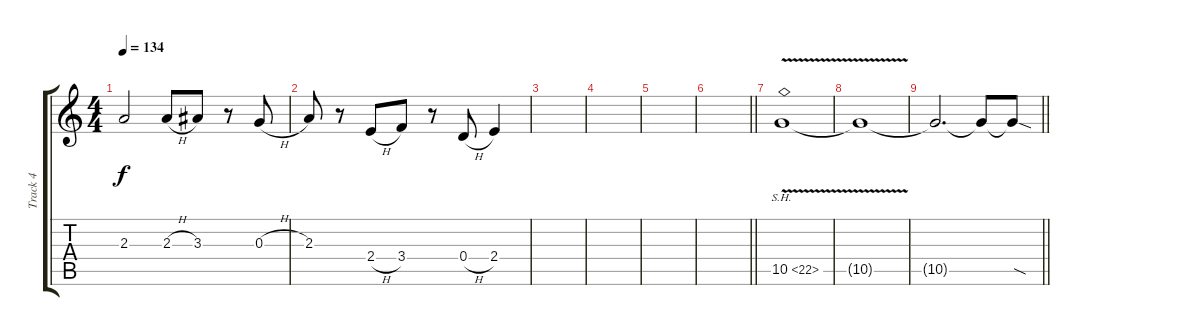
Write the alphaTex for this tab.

\track ("Track 4" "Track 4") {instrument distortionguitar}
\staff {score tabs}
\tuning (E4 B3 G3 D3 A2 E2) {hide}
\ts (4 4)
\tempo 134
\clef g2
\ks c
2.3.2{dy f} 2.3{h}.8 3.3.8 r.8 0.3{h}.8 |
2.3.8 r.8 2.4{h}.8 3.4.8 r.8 0.4{h}.8 2.4.4 |
|
|
|
\barLineRight lightlight
|
10.5{sh 12 v}.1 |
10.5{t}.1 |
\barLineRight lightlight
10.5{t}.2{d} 10.5{t}.8 10.5{sod t}.8
